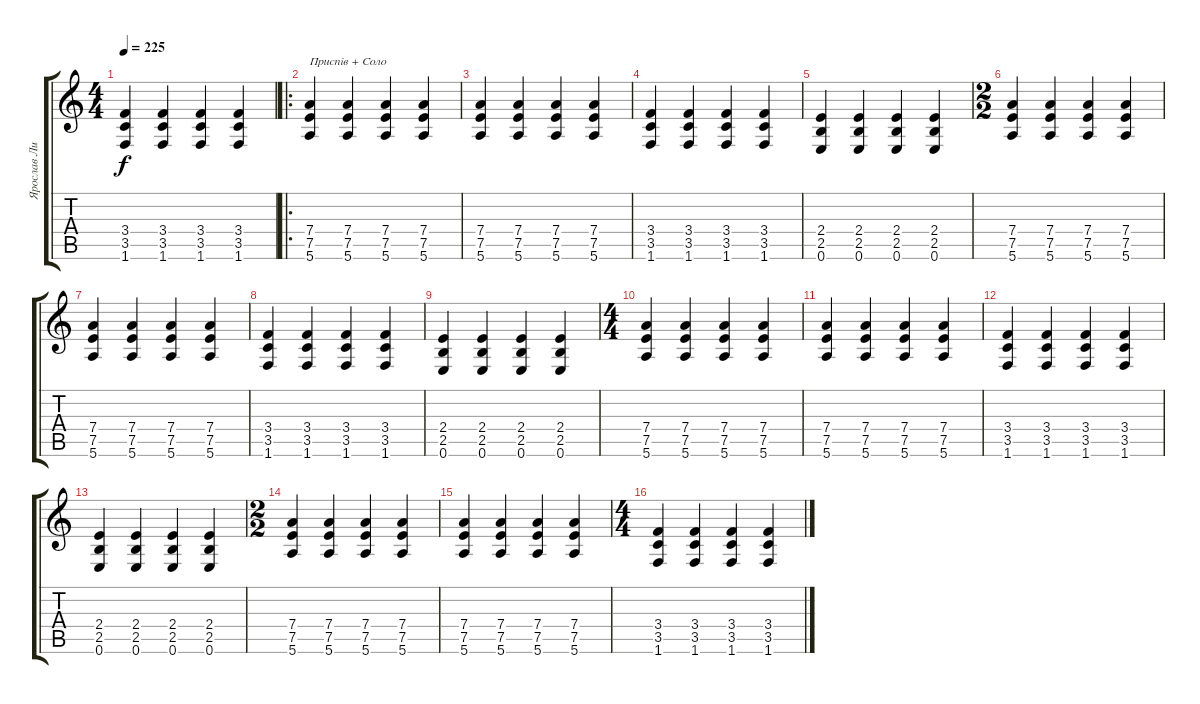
\track ("Ярослав Лисиця" "Ярослав Ли") {instrument acousticguitarsteel}
\staff {score tabs}
\tuning (E4 B3 G3 D3 A2 E2) {hide}
\ts (4 4)
\tempo 225
\clef g2
\ks c
(3.4 3.5 1.6).4{dy f} (3.4 3.5 1.6).4 (3.4 3.5 1.6).4 (3.4 3.5 1.6).4 |
\ro
(7.4 7.5 5.6).4{txt "Приспів + Соло"} (7.4 7.5 5.6).4 (7.4 7.5 5.6).4 (7.4 7.5 5.6).4 |
(7.4 7.5 5.6).4 (7.4 7.5 5.6).4 (7.4 7.5 5.6).4 (7.4 7.5 5.6).4 |
(3.4 3.5 1.6).4 (3.4 3.5 1.6).4 (3.4 3.5 1.6).4 (3.4 3.5 1.6).4 |
(2.4 2.5 0.6).4 (2.4 2.5 0.6).4 (2.4 2.5 0.6).4 (2.4 2.5 0.6).4 |
\ts (2 2)
(7.4 7.5 5.6).4 (7.4 7.5 5.6).4 (7.4 7.5 5.6).4 (7.4 7.5 5.6).4 |
(7.4 7.5 5.6).4 (7.4 7.5 5.6).4 (7.4 7.5 5.6).4 (7.4 7.5 5.6).4 |
(3.4 3.5 1.6).4 (3.4 3.5 1.6).4 (3.4 3.5 1.6).4 (3.4 3.5 1.6).4 |
(2.4 2.5 0.6).4 (2.4 2.5 0.6).4 (2.4 2.5 0.6).4 (2.4 2.5 0.6).4 |
\ts (4 4)
(7.4 7.5 5.6).4 (7.4 7.5 5.6).4 (7.4 7.5 5.6).4 (7.4 7.5 5.6).4 |
(7.4 7.5 5.6).4 (7.4 7.5 5.6).4 (7.4 7.5 5.6).4 (7.4 7.5 5.6).4 |
(3.4 3.5 1.6).4 (3.4 3.5 1.6).4 (3.4 3.5 1.6).4 (3.4 3.5 1.6).4 |
(2.4 2.5 0.6).4 (2.4 2.5 0.6).4 (2.4 2.5 0.6).4 (2.4 2.5 0.6).4 |
\ts (2 2)
(7.4 7.5 5.6).4 (7.4 7.5 5.6).4 (7.4 7.5 5.6).4 (7.4 7.5 5.6).4 |
(7.4 7.5 5.6).4 (7.4 7.5 5.6).4 (7.4 7.5 5.6).4 (7.4 7.5 5.6).4 |
\ts (4 4)
(3.4 3.5 1.6).4 (3.4 3.5 1.6).4 (3.4 3.5 1.6).4 (3.4 3.5 1.6).4
